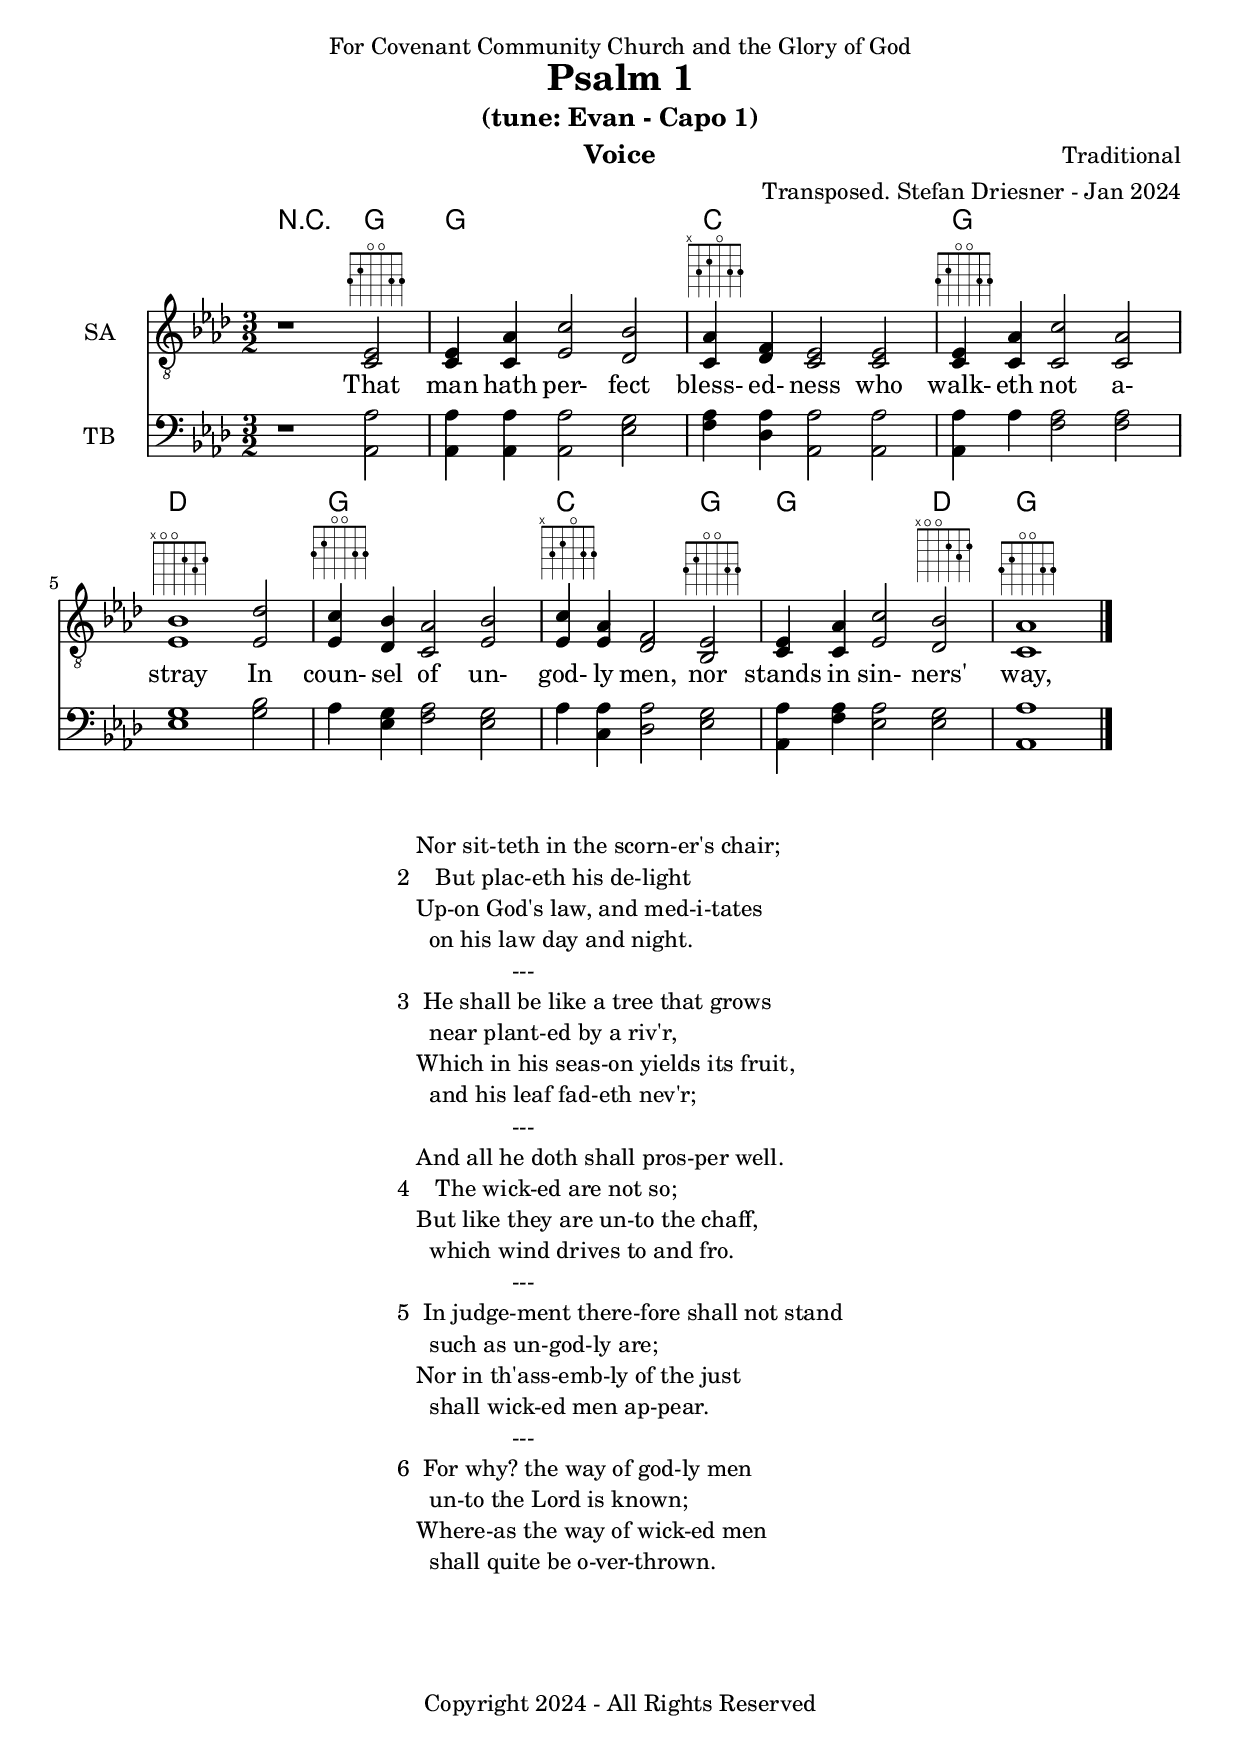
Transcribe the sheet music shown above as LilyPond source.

\version "2.24.1"
\language "english"

% force .mid extension for MIDI file output
#(ly:set-option 'midi-extension "mid")

\header {
  dedication = "For Covenant Community Church and the Glory of God"
  title = "Psalm 1"
  subtitle = "(tune: Evan - Capo 1)"
  instrument = "Voice"
  composer = "Traditional"
  arranger = "Transposed. Stefan Driesner - Jan 2024"
  meter = ""
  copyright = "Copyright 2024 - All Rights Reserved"
}

global = {
  \key af \major
  \numericTimeSignature
  \time 3/2
}

versesVoice = \lyricmode {
  % Verse 1
  That man hath per- fect bless- ed- ness 
  who walk- eth not a- stray
  In coun- sel of un- god- ly men,
  nor stands in sin- ners' way,
}

SAVoice = \relative c {
  \global
  \dynamicUp
  % Music follows here.
  {
    r1                               <ef  c  >2^\markup { \fret-diagram "6-3;5-2;4-o;3-o;2-3;1-3;" } |
    % Verse 1
    <c   ef >4 <c   af'>4 <ef  c'>2  <df  bf'>2 | < c  af'>4^\markup { \fret-diagram "6-x;5-3;4-2;3-o;2-3;1-3;" } <df   f >4 < c  ef >2  < c  ef >2 |
    <c   ef >4^\markup { \fret-diagram "6-3;5-2;4-o;3-o;2-3;1-3;" } <c   af'>4 <c   c'>2  < c  af'>2 | <ef  bf'>1^\markup { \fret-diagram "6-x;5-o;4-o;3-2;2-3;1-2;" }                        <ef  df'>2 |
    <ef  c '>4^\markup { \fret-diagram "6-3;5-2;4-o;3-o;2-3;1-3;" } <df  bf'>4 <c  af'>2  <ef  bf'>2 | <ef  c '>4^\markup { \fret-diagram "6-x;5-3;4-2;3-o;2-3;1-3;" } <ef  af >4 <df   f >2  <bf  ef >2^\markup { \fret-diagram "6-3;5-2;4-o;3-o;2-3;1-3;" } |
    <c   ef >4 <c   af'>4 <ef c '>2  <df  bf'>2^\markup { \fret-diagram "6-x;5-o;4-o;3-2;2-3;1-2;" } | <c   af'>1^\markup { \fret-diagram "6-3;5-2;4-o;3-o;2-3;1-3;" }                             \bar "|."
  }
}

TBVoice = \relative c {
  \global
  \dynamicUp
  % Music follows here.
  {
    r1                                <af  af'>2 |
    % Verse 1
    <af  af'>4 <af  af'>4 <af  af'>2  <ef' g  >2 | <f   af >4 <df  af'>4 <af  af'>2 <af  af'>2 |
    <af  af'>4 <    af'>4 <f   af >2  <f   af >2 | <ef  g  >1                       <g   bf >2 |
    <    af >4 <ef  g  >4 <f   af >2  <ef  g  >2 | <    af >4 <c , af'>4 <df  af'>2 <ef  g  >2 |
    <af, af'>4 <f ' af >4 <ef  af >2  <ef  g  >2 | <af, af'>1                          \bar "|."
  }
}

Chords = \new ChordNames {
  \chordmode {
    r1 <g>2 <g>1. <c>1. <g>1. <d>1. <g>1. <c>1 <g>2 <g>1 <d>2 <g>1.
  }
}

SAVoicePart = \new Staff \with {
  instrumentName = "SA"
  midiInstrument = "Voice Oohs"
} { \clef "treble_8" \SAVoice }
\addlyrics { \versesVoice }

TBVoicePart = \new Staff \with {
  instrumentName = "TB"
  midiInstrument = "Voice Oohs"
} { \clef bass \TBVoice }

\score {
  <<
    \Chords
    \SAVoicePart
    \TBVoicePart
  >>
  \layout { }
  \midi {
    \context {
      \Score
      tempoWholesPerMinute = #(ly:make-moment 100 2)
    }
  }
}

\markup {
  \fill-line {
    {
      \column {
        \left-align {
  	  "   Nor sit-teth in the scorn-er's chair;"
	  "2    But plac-eth his de-light"
	  "   Up-on God's law, and med-i-tates"
	  "     on his law day and night."
	  "                  ---"
	  "3  He shall be like a tree that grows"
	  "     near plant-ed by a riv'r,"
  	  "   Which in his seas-on yields its fruit,"
	  "     and his leaf fad-eth nev'r;"
	  "                  ---"
	  "   And all he doth shall pros-per well."
	  "4    The wick-ed are not so;"
	  "   But like they are un-to the chaff,"
	  "     which wind drives to and fro."
	  "                  ---"
	  "5  In judge-ment there-fore shall not stand"
	  "     such as un-god-ly are;"
	  "   Nor in th'ass-emb-ly of the just"
	  "     shall wick-ed men ap-pear."
	  "                  ---"
	  "6  For why? the way of god-ly men"
	  "     un-to the Lord is known;"
	  "   Where-as the way of wick-ed men"
	  "     shall quite be o-ver-thrown."
        }
      }
    }
  }
}